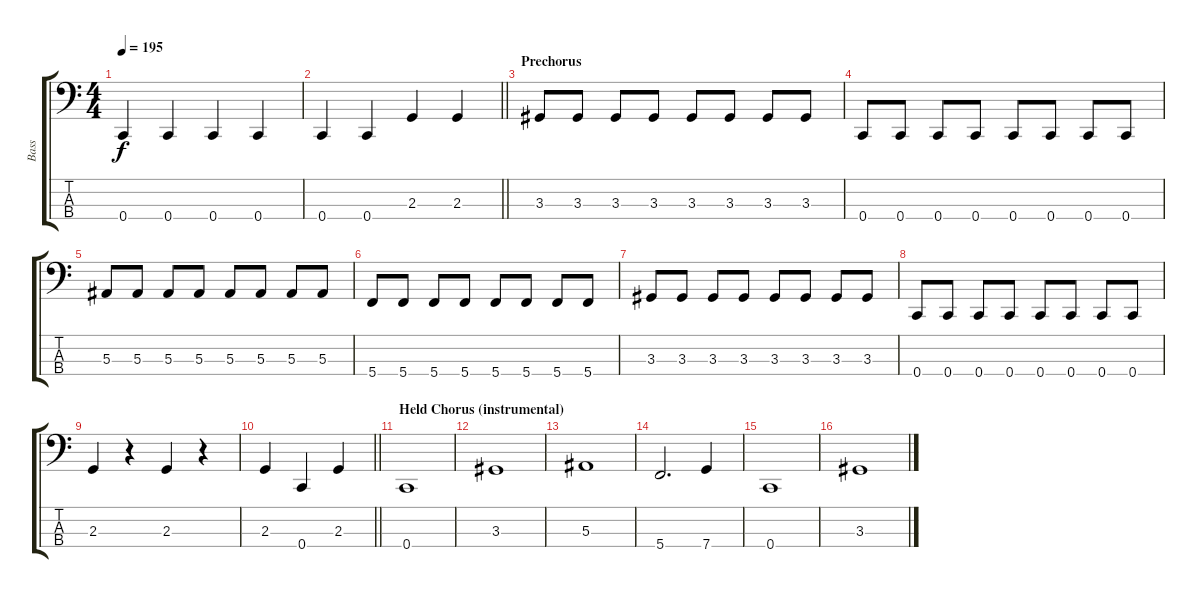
\track ("Bass" "Bass") {instrument electricbasspick}
\staff {score tabs}
\tuning (Eb2 Bb1 F1 C1) {hide}
\ts (4 4)
\tempo 195
\clef f4
\ks c
0.4.4{dy f} 0.4.4 0.4.4 0.4.4 |
\barLineRight lightlight
0.4.4 0.4.4 2.3.4 2.3.4 |
\section ("" "Prechorus")
3.3.8 3.3.8 3.3.8 3.3.8 3.3.8 3.3.8 3.3.8 3.3.8 |
0.4.8 0.4.8 0.4.8 0.4.8 0.4.8 0.4.8 0.4.8 0.4.8 |
5.3.8 5.3.8 5.3.8 5.3.8 5.3.8 5.3.8 5.3.8 5.3.8 |
5.4.8 5.4.8 5.4.8 5.4.8 5.4.8 5.4.8 5.4.8 5.4.8 |
3.3.8 3.3.8 3.3.8 3.3.8 3.3.8 3.3.8 3.3.8 3.3.8 |
0.4.8 0.4.8 0.4.8 0.4.8 0.4.8 0.4.8 0.4.8 0.4.8 |
2.3.4 r.4 2.3.4 r.4 |
\barLineRight lightlight
2.3.4 0.4.4 2.3.4 |
\section ("" "Held Chorus (instrumental)")
0.4.1 |
3.3.1 |
5.3.1 |
5.4.2{d} 7.4.4 |
0.4.1 |
3.3.1
